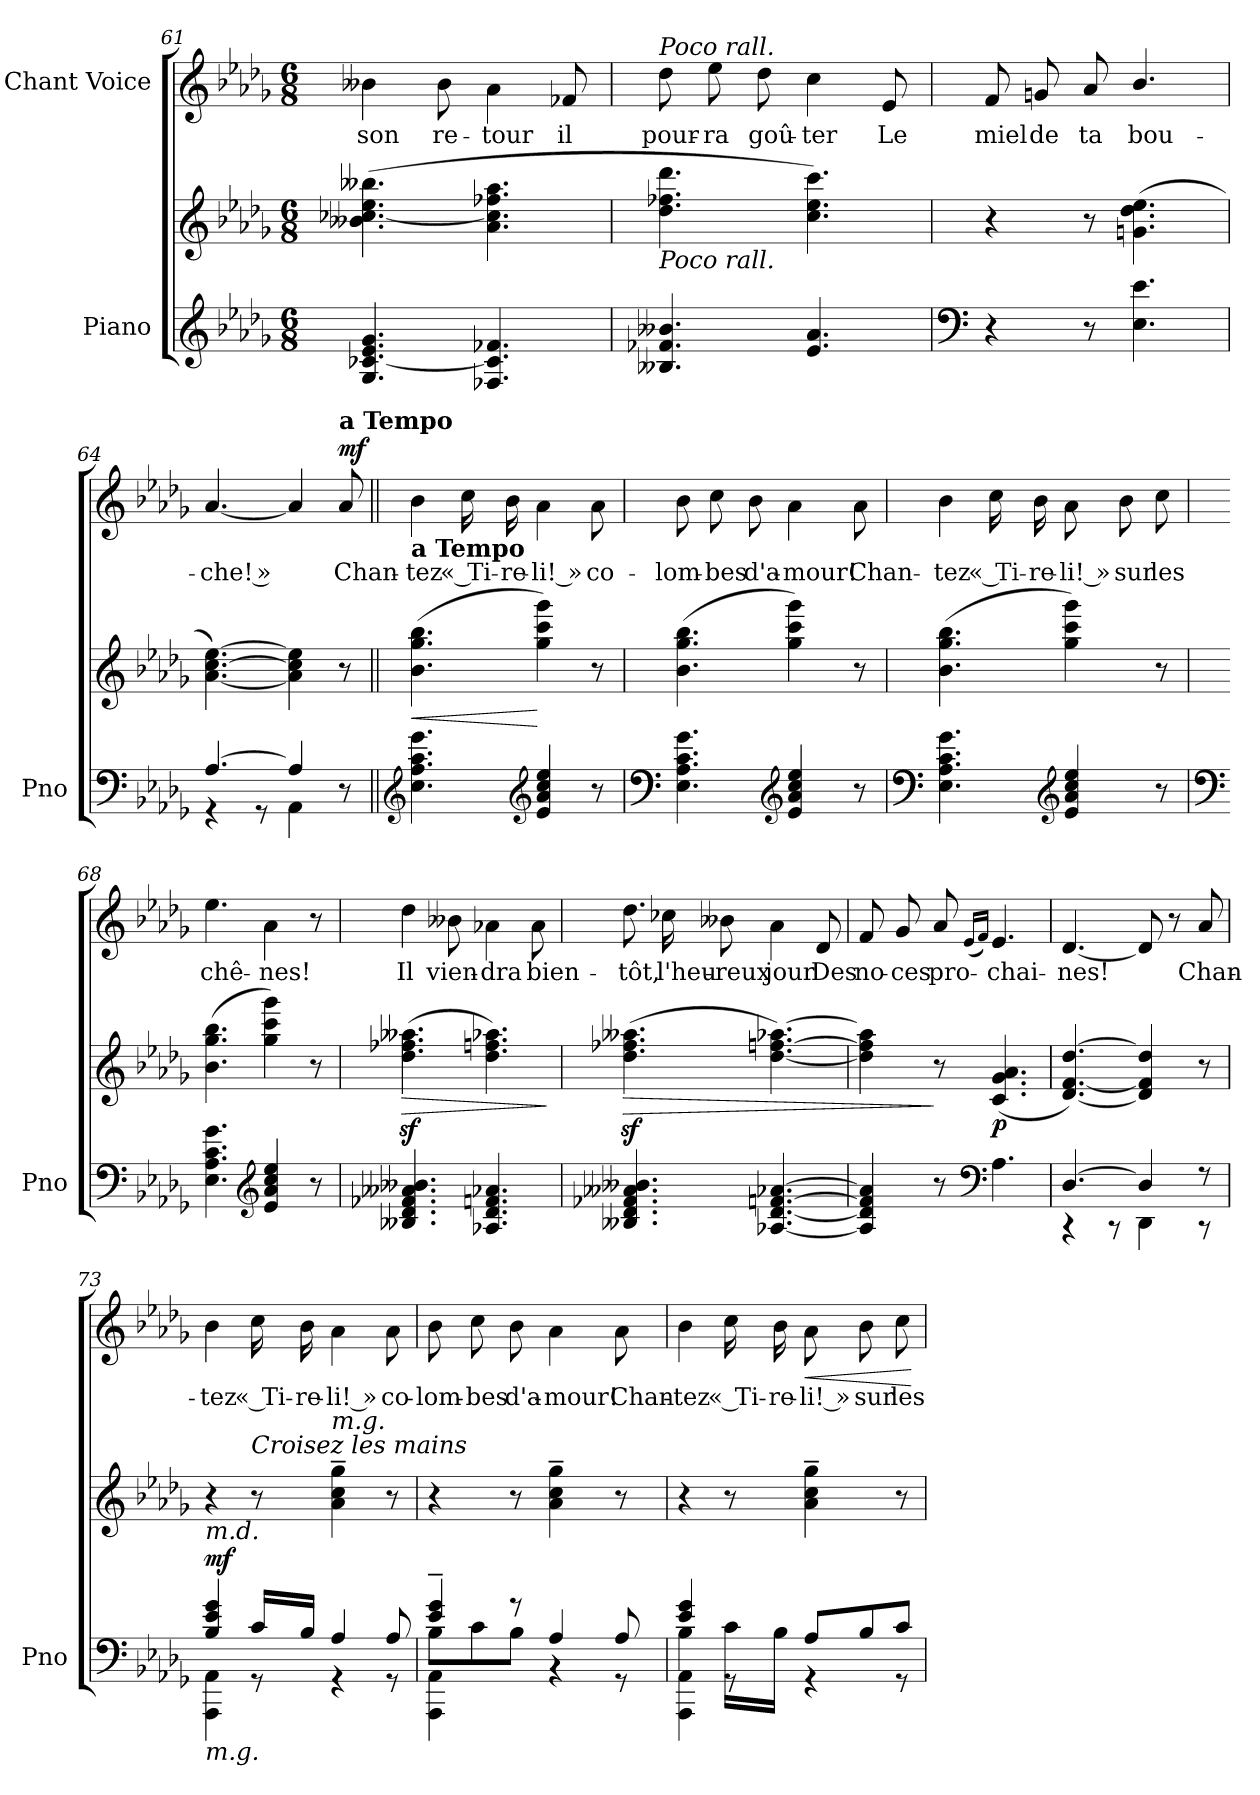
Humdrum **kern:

**kern	**kern	**dynam	**kern	**text	**dynam
*part2	*part2	*part2	*part1	*part1	*part1
*staff3	*staff2	*staff2/3	*staff1	*staff1	*staff1
*I"Piano	*	*	*I"Chant Voice	*	*
*I'Pno	*	*	*	*	*
*clefG2	*clefG2	*	*clefG2	*	*
*k[b-e-a-d-g-]	*k[b-e-a-d-g-]	*	*k[b-e-a-d-g-]	*	*
*M6/8	*M6/8	*	*M6/8	*	*
=61	=61	=61	=61	=61	=61
4.G-/ [<4.c-X/ 4.e-/ 4.g-/	(4.b--X\ [4.cc-X\ 4.ee-\ 4.bb--X\	.	4b--X\	son	.
.	.	.	8b--\	re-	.
4.F-X/ 4.c-/] 4.f-X/	4.a-\ 4.cc-\] 4.ff-X\ 4.aa-\	.	4a-\	-tour	.
.	.	.	8f-X/	il	.
=62	=62	=62	=62	=62	=62
!	!	!	!LO:TX:a:i:t=Poco rall.	!	!
!	!LO:TX:b:i:t=Poco rall.	!	!	!	!
4.B--X/ 4.f-X/ 4.b--X/	4.dd-\ 4.ff-X\ 4.ddd-\	.	8dd-\	pour-	.
.	.	.	8ee-\	-ra	.
.	.	.	8dd-\	goû-	.
4.e-/ 4.a-/	4.cc\ 4.ee-\ 4.ccc\)	.	4cc\	-ter	.
.	.	.	8e-/	Le	.
=63	=63	=63	=63	=63	=63
*clefF4	*	*	*	*	*
4r	4r	.	8f/	miel	.
.	.	.	8gn/	de	.
8r	8r	.	8a-/	ta	.
4.E-\ 4.e-\	(<4.gn\ 4.dd-\ 4.ee-\	.	4.b-/	bou-	.
=64	=64	=64	=64	=64	=64
*^	*	*	*	*	*
[4.A-/	4r	[4.a-\ [4.cc\ [4.ee-\)	.	[4.a-/	-che! »	.
.	8r	.	.	.	.	.
4A-/]	4AA-\	4a-\] 4cc\] 4ee-\]	.	4a-/]	.	.
!	!	!	!	!LO:TX:a:B:t=a Tempo	!	!
!	!	!	!	!	!	!LO:DY:a
8r	8ryy	8r	.	8a-/	Chan-	mf
=65||	=65||	=65||	=65||	=65||	=65||	=65||
!	!	!	!	!LO:TX:b:B:t=a Tempo	!	!
!	!	!	!LO:HP:b	!	!	!
*v	*v	*	*	*	*	*
4.E-\ 4.A-\ 4.c\ 4.g-\	(4.b-\ 4.gg-\ 4.bb-\	<	4b-\	- tez	.
.	.	.	16cc\	« Ti-	.
.	.	.	16b-\	-re-	.
*clefG2	*	*	*	*	*
4e-/ 4a-/ 4cc/ 4ee-/	4gg-\ 4ccc\ 4ggg-\)	[	4a-\	-li! »	.
8r	8r	.	8a-\	co-	.
=66	=66	=66	=66	=66	=66
*clefF4	*	*	*	*	*
4.E-\ 4.A-\ 4.c\ 4.g-\	(4.b-\ 4.gg-\ 4.bb-\	.	8b-\	-lom-	.
.	.	.	8cc\	-bes	.
.	.	.	8b-\	d'a-	.
*clefG2	*	*	*	*	*
4e-/ 4a-/ 4cc/ 4ee-/	4gg-\ 4ccc\ 4ggg-\)	.	4a-\	-mour!	.
8r	8r	.	8a-\	Chan-	.
=67	=67	=67	=67	=67	=67
*clefF4	*	*	*	*	*
4.E-\ 4.A-\ 4.c\ 4.g-\	(4.b-\ 4.gg-\ 4.bb-\	.	4b-\	-tez	.
.	.	.	16cc\	« Ti-	.
.	.	.	16b-\	-re-	.
*clefG2	*	*	*	*	*
4e-/ 4a-/ 4cc/ 4ee-/	4gg-\ 4ccc\ 4ggg-\)	.	8a-\	-li! »	.
.	.	.	8b-\	sur	.
8r	8r	.	8cc\	les	.
=68	=68	=68	=68	=68	=68
*clefF4	*	*	*	*	*
4.E-\ 4.A-\ 4.c\ 4.g-\	(4.b-\ 4.gg-\ 4.bb-\	.	4.ee-\	chê-	.
*clefG2	*	*	*	*	*
4e-/ 4a-/ 4cc/ 4ee-/	4gg-\ 4ccc\ 4ggg-\)	.	4a-\	-nes!	.
8r	8r	.	8r	.	.
=69	=69	=69	=69	=69	=69
!	!	!LO:HP:b	!	!	!
4.B--X/ 4.d-/ 4.f-X/ 4.a--X/ 4.b--X/	(4.dd-\z< 4.ff-X\z< 4.aa--X\z<	>	4dd-\	-Il	.
.	.	.	8b--X\	vien-	.
4.A-X/ 4.d-/ 4.fn/ 4.a-X/	4.dd-\ 4.ffn\ 4.aa-X\)	.	4a-X\	-dra	.
.	.	.	8a-\	bien-	.
.	.	]	.	.	.
=70	=70	=70	=70	=70	=70
!	!	!LO:HP:b	!	!	!
4.B--X/ 4.d-/ 4.f-X/ 4.a--X/ 4.b--X/	(4.dd-\z< 4.ff-X\z< 4.aa--X\z<	>	8.dd-\	-tôt,	.
.	.	.	16cc-X\	l'heu-	.
.	.	.	8b--X\	-reux	.
[4.A-X/ [4.d-/ [>4.fn/ [4.a-X/	[4.dd-\ [4.ffn\ [4.aa-X\)	.	4a-\	jour	.
.	.	.	8d-/	Des	.
=71	=71	=71	=71	=71	=71
4A-/] 4d-/] 4f/] 4a-/]	4dd-\] 4ff\] 4aa-\]	.	8f/	no-	.
.	.	.	8g-/	-ces	.
8r	8r	]	8a-/	pro-	.
*clefF4	*	*	*	*	*
.	.	.	(16qe-/LL	.	.
.	.	.	16qf/JJ)	.	.
!	!	!LO:DY:b	!	!	!
4.A-\	(>4.c/ 4.g-/ 4.a-/	p	4.e-/	-chai-	.
=72	=72	=72	=72	=72	=72
*^	*	*	*	*	*
[4.D-/	4r	[4.d-/ [>4.f/ [4.dd-/)	.	[4.d-/	-nes!	.
.	8r	.	.	.	.	.
4D-/]	4DD-\	4d-/] 4f/] 4dd-/]	.	8d-/]	.	.
!	!	!	!	!	!	!LO:DY:a
!	!	!	!	!	!	!LO:DY:n=1:a
.	.	.	.	8r	.	other-dynamics f
8r	8r	8r	.	8a-/	Chan-	.
=73	=73	=73	=73	=73	=73	=73
!LO:TX:b:i:t=m.g.	!	!	!	!	!	!
!LO:TX:a:i:t=m.d.	!	!	!	!	!	!
!	!	!	!LO:DY:a=2	!	!	!
4B-/ 4e-/ 4g-/	4AAA-\ 4AA-\	4r	mf	4b-\	- tez	.
!	!	!LO:TX:i:t=Croisez les mains	!	!	!	!
16c/LL	8r	8r	.	16cc\	« Ti-	.
16B-/JJ	.	.	.	16b-\	-re-	.
!	!	!LO:TX:a:i:t=m.g.	!	!	!	!
4A-/	4r	4a-\~ 4cc\~ 4gg-\~	.	4a-\	-li! »	.
8A-/	8r	8r	.	8a-\	co-	.
=74	=74	=74	=74	=74	=74	=74
*	*^	*	*	*	*	*
4e-/~ 4g-/~	4AAA-\ 4AA-\	8B-\L	4r	.	8b-\	-lom-	.
.	.	8c\	.	.	8cc\	-bes	.
8ryy	8r	8B-\J	8r	.	8b-\	d'a-	.
4A-/	4ryy	4r	4a-\~ 4cc\~ 4gg-\~	.	4a-\	-mour!	.
8A-/	8r	8ryy	8r	.	8a-\	Chan-	.
=75	=75	=75	=75	=75	=75	=75	=75
4e-/ 4g-/	4AAA-\ 4AA-\	4B-\	4r	.	4b-\	-tez	.
16c\LL	8r	2ryy	8r	.	16cc\	« Ti-	.
16B-\JJ	.	.	.	.	16b-\	-re-	.
!	!	!	!	!	!	!	!LO:HP:b
8A-/L	4r	.	4a-\~ 4cc\~ 4gg-\~	.	8a-\	-li! »	<
8B-/	.	.	.	.	8b-\	sur	.
8c/J	8r	.	8r	.	8cc\	les	.
*v	*v	*v	*	*	*	*	*
.	.	.	.	.	[
=	=	=	=	=	=
*-	*-	*-	*-	*-	*-
